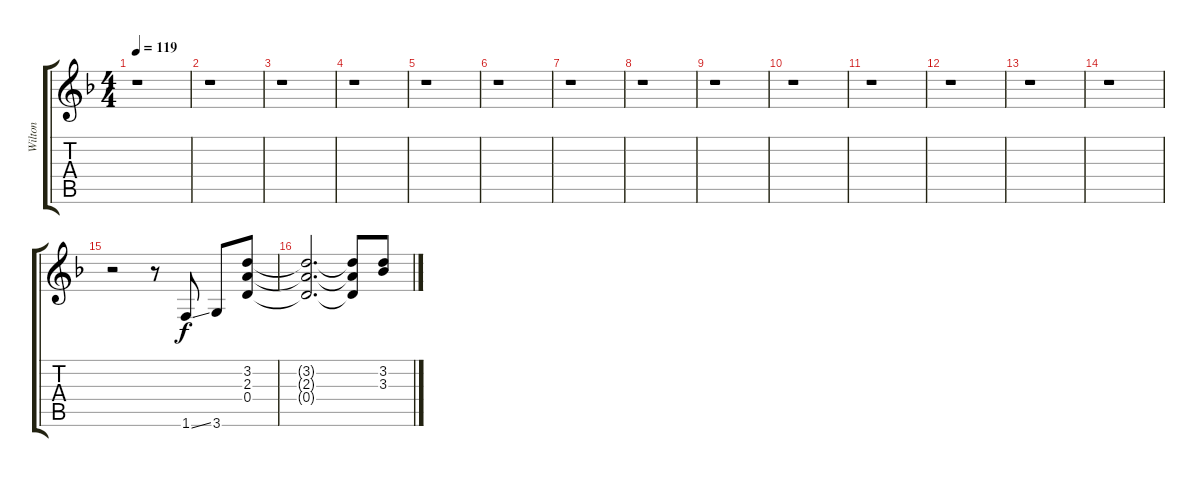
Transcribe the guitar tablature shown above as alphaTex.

\track ("Wilton" "Wilton") {instrument overdrivenguitar}
\staff {score tabs}
\tuning (E4 B3 G3 D3 A2 E2) {hide}
\ts (4 4)
\tempo 119
\clef g2
\ks dminor
r.1{dy f} |
r.1 |
r.1 |
r.1 |
r.1 |
r.1 |
r.1 |
r.1 |
r.1 |
r.1 |
r.1 |
r.1 |
r.1 |
r.1 |
r.2 r.8 1.6{ss}.8 3.6.8 (3.2 2.3 0.4).8 |
(3.2{t} 2.3{t} 0.4{t}).2{d} (3.2{t} 2.3{t} 0.4{t}).8 (3.2 3.3).8
